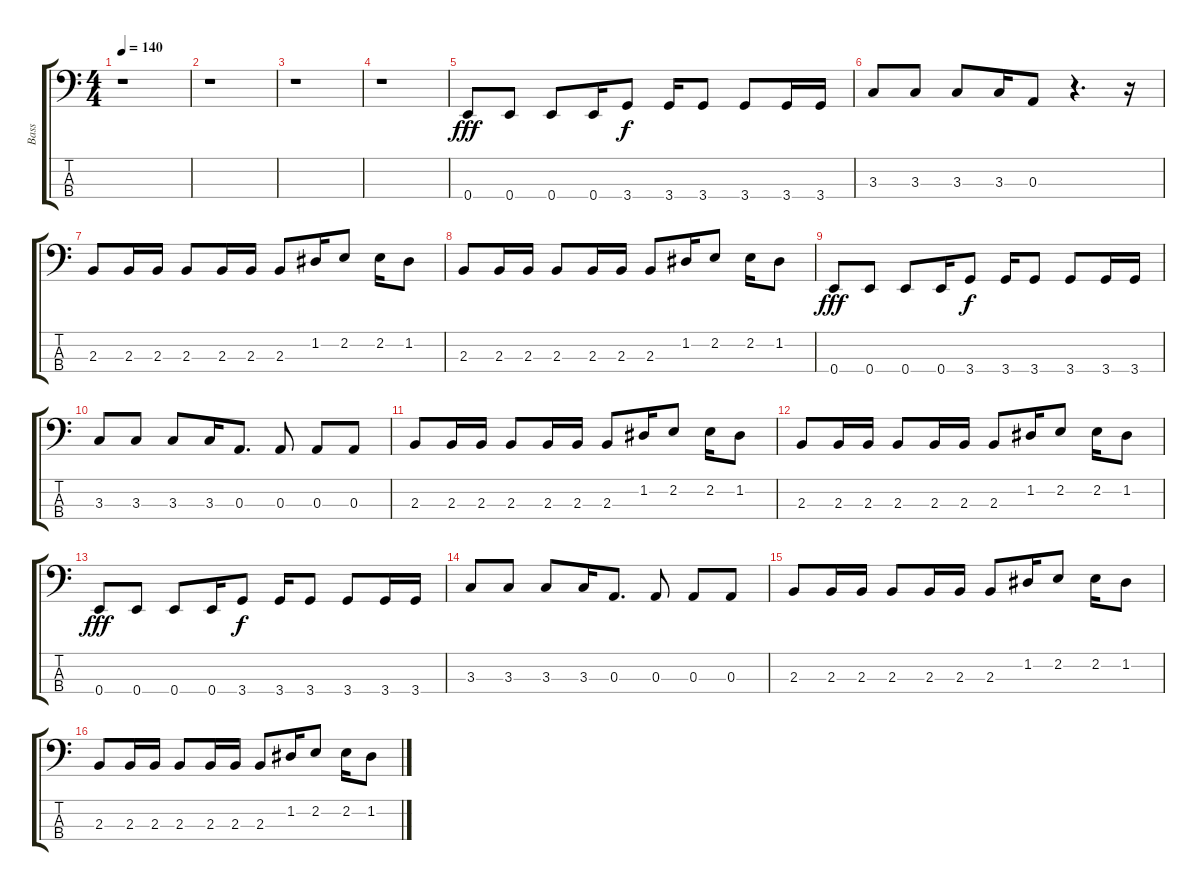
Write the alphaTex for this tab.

\track ("Bass" "Bass") {instrument electricbasspick}
\staff {score tabs}
\tuning (G2 D2 A1 E1) {hide}
\ts (4 4)
\tempo 140
\clef f4
\ks c
r.1{dy fff instrument electricbasspick} |
r.1 |
r.1 |
r.1 |
0.4.8 0.4.8 0.4.8 0.4.16 3.4.8{dy f} 3.4.16 3.4.8 3.4.8 3.4.16 3.4.16 |
3.3.8 3.3.8 3.3.8 3.3.16 0.3.8 r.4{d} r.16 |
2.3.8 2.3.16 2.3.16 2.3.8 2.3.16 2.3.16 2.3.8 1.2.16 2.2.8 2.2.16 1.2.8 |
2.3.8 2.3.16 2.3.16 2.3.8 2.3.16 2.3.16 2.3.8 1.2.16 2.2.8 2.2.16 1.2.8 |
0.4.8{dy fff} 0.4.8 0.4.8 0.4.16 3.4.8{dy f} 3.4.16 3.4.8 3.4.8 3.4.16 3.4.16 |
3.3.8 3.3.8 3.3.8 3.3.16 0.3.8{d} 0.3.8 0.3.8 0.3.8 |
2.3.8 2.3.16 2.3.16 2.3.8 2.3.16 2.3.16 2.3.8 1.2.16 2.2.8 2.2.16 1.2.8 |
2.3.8 2.3.16 2.3.16 2.3.8 2.3.16 2.3.16 2.3.8 1.2.16 2.2.8 2.2.16 1.2.8 |
0.4.8{dy fff} 0.4.8 0.4.8 0.4.16 3.4.8{dy f} 3.4.16 3.4.8 3.4.8 3.4.16 3.4.16 |
3.3.8 3.3.8 3.3.8 3.3.16 0.3.8{d} 0.3.8 0.3.8 0.3.8 |
2.3.8 2.3.16 2.3.16 2.3.8 2.3.16 2.3.16 2.3.8 1.2.16 2.2.8 2.2.16 1.2.8 |
2.3.8 2.3.16 2.3.16 2.3.8 2.3.16 2.3.16 2.3.8 1.2.16 2.2.8 2.2.16 1.2.8
